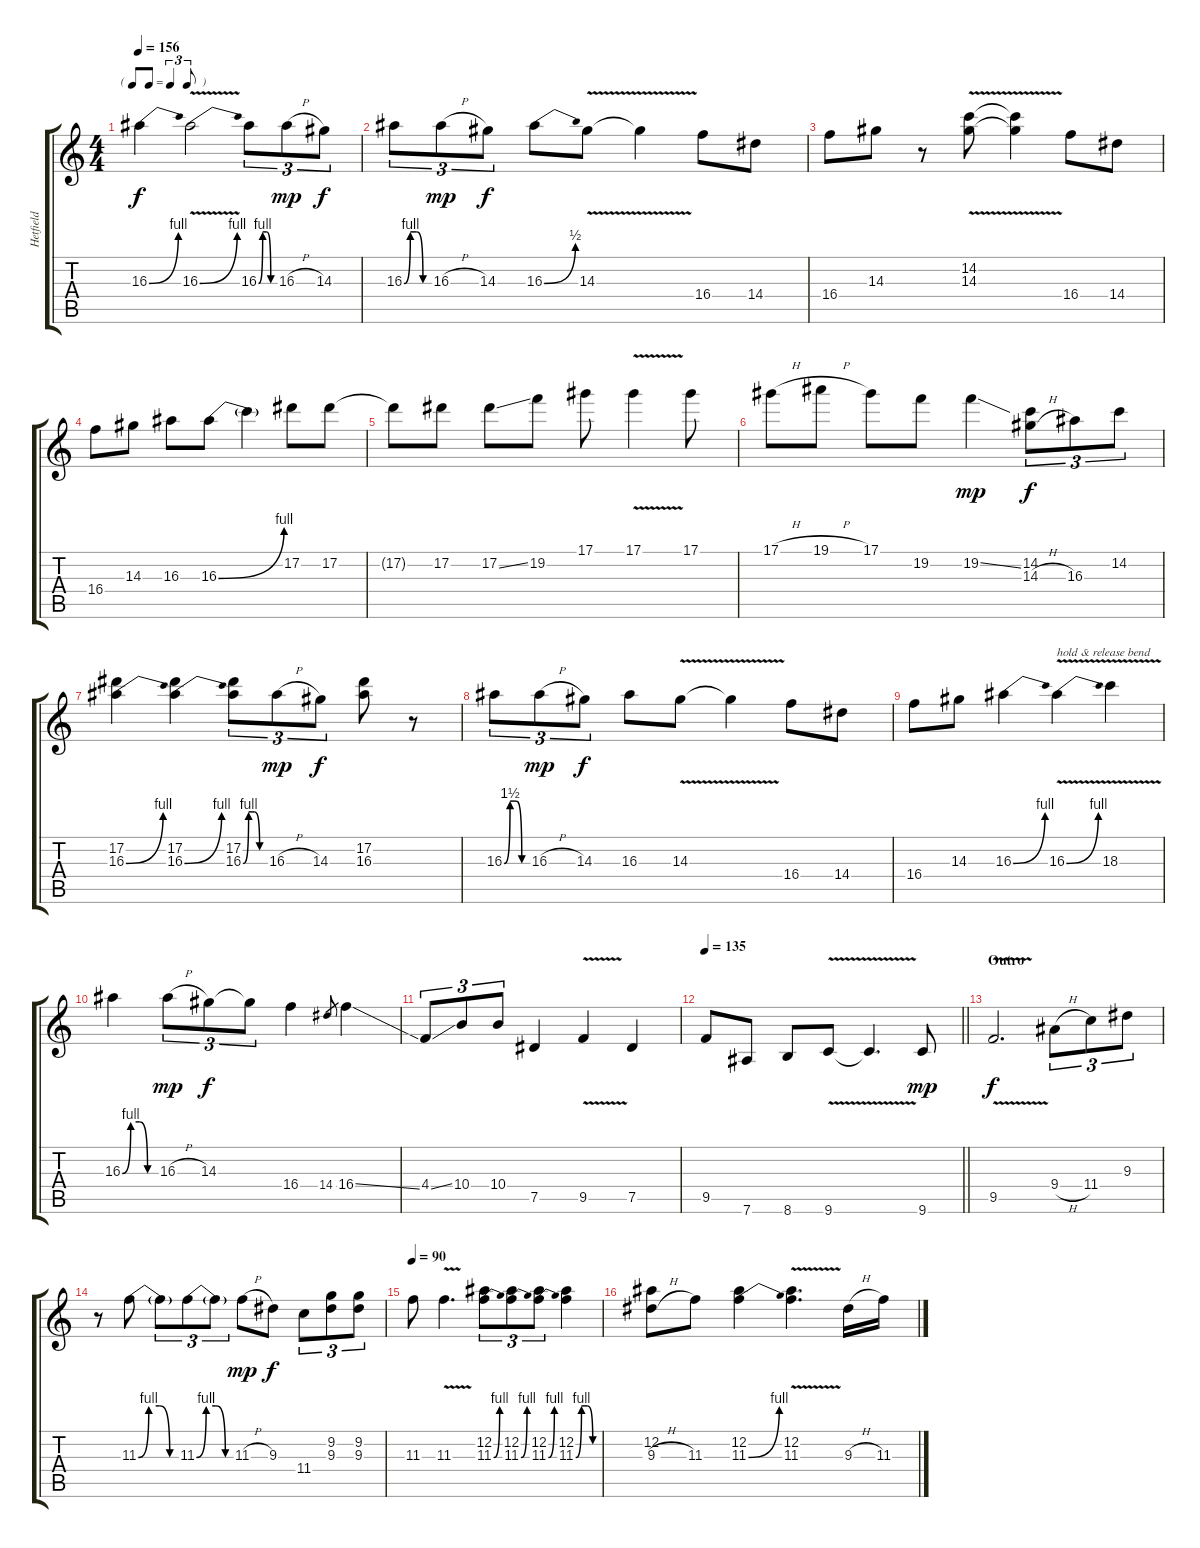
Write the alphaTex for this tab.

\track ("Hetfield" "Hetfield") {instrument distortionguitar}
\staff {score tabs}
\tuning (Eb4 Bb3 Gb3 Db3 Ab2 Eb2) {hide}
\ts (4 4)
\tf triplet8th
\section ("" "")
\tempo 156
\clef g2
\ks c
16.3{be (bend 0 0 60 4)}.4{dy f} 16.3{be (bend 0 0 60 4) v}.2 16.3{be (custom 0 0 15 4 30 4 45 0 60 0)}.8{tu (3 2)} 16.3{h}.8{tu (3 2) dy mp} 14.3.8{tu (3 2) dy f} |
16.3{be (custom 0 0 15 4 30 4 45 0 60 0)}.8{tu (3 2)} 16.3{h}.8{tu (3 2) dy mp} 14.3.8{tu (3 2) dy f} 16.3{be (bend 0 0 60 2)}.8 14.3{v}.8 14.3{t}.4 16.4.8 14.4.8 |
16.4.8 14.3.8 r.8 (14.2{v} 14.3{v}).8 (14.2{t} 14.3{t}).4 16.4.8 14.4.8 |
16.4.8 14.3.8 16.3.8 16.3{be (bend 0 0 60 4)}.8 16.3{t}.4 17.2.8 17.2.8 |
17.2{t}.8 17.2.8 17.2{ss}.8 19.2.8 17.1.8 17.1{v}.4 17.1.8 |
17.1{h}.8 19.1{h}.8 17.1.8 19.2.8 19.2{ss}.4{dy mp} (14.2 14.3{h}).8{tu (3 2) dy f} 16.3.8{tu (3 2)} 14.2.8{tu (3 2)} |
(17.2 16.3{be (bend 0 0 60 4)}).4 (17.2 16.3{be (bend 0 0 60 4)}).4 (17.2 16.3{be (custom 0 0 15 4 30 4 45 0 60 0)}).8{tu (3 2)} 16.3{h}.8{tu (3 2) dy mp} 14.3.8{tu (3 2) dy f} (17.2 16.3).8 r.8 |
16.3{be (custom 0 0 15 6 30 6 45 0 60 0)}.8{tu (3 2)} 16.3{h}.8{tu (3 2) dy mp} 14.3.8{tu (3 2) dy f} 16.3.8 14.3{v}.8 14.3{t}.4 16.4.8 14.4.8 |
16.4.8 14.3.8 16.3{be (bend 0 0 60 4)}.4 16.3{be (bend 0 0 60 4) v}.4{txt "hold & release bend"} 18.3{v}.4 |
16.3{be (custom 0 0 15 4 30 4 45 0 60 0)}.4 16.3{h}.8{tu (3 2) dy mp} 14.3.8{tu (3 2) dy f} 14.3{t}.8{tu (3 2)} 16.4.4 14.4.8{gr} 16.4{ss}.4 |
4.4{ss}.8{tu (3 2)} 10.4.8{tu (3 2)} 10.4.8{tu (3 2)} 7.5.4 9.5{v}.4 7.5.4 |
\tempo 135
\barLineRight lightlight
9.5.8 7.6.8 8.6.8 9.6{v}.8 9.6{t}.4{d} 9.6.8{dy mp} |
\section ("" "Outro")
9.5{v}.2{d dy f} 9.4{h}.8{tu (3 2)} 11.4.8{tu (3 2)} 9.3.8{tu (3 2)} |
r.8 11.3{be (custom 0 0 15 4 30 4 45 0 60 0)}.8 11.3{t}.8{tu (3 2)} 11.3{be (custom 0 0 15 4 30 4 45 0 60 0)}.8{tu (3 2)} 11.3{t}.8{tu (3 2)} 11.3{h}.8{dy mp} 9.3.8{dy f} 11.4.8{tu (3 2)} (9.2 9.3).8{tu (3 2)} (9.2 9.3).8{tu (3 2)} |
\tempo 90
11.3.8 11.3{v}.4{d} (12.2 11.3{be (bend 0 0 60 4)}).8{tu (3 2)} (12.2 11.3{be (bend 0 0 60 4)}).8{tu (3 2)} (12.2 11.3{be (bend 0 0 60 4)}).8{tu (3 2)} (12.2 11.3{be (custom 0 0 15 4 30 4 45 0 60 0)}).4 |
(12.2 9.3{h}).8 11.3.8 (12.2 11.3{be (bend 0 0 60 4)}).4 (12.2{v} 11.3{v}).4{d} 9.3{h}.16 11.3{h}.16
